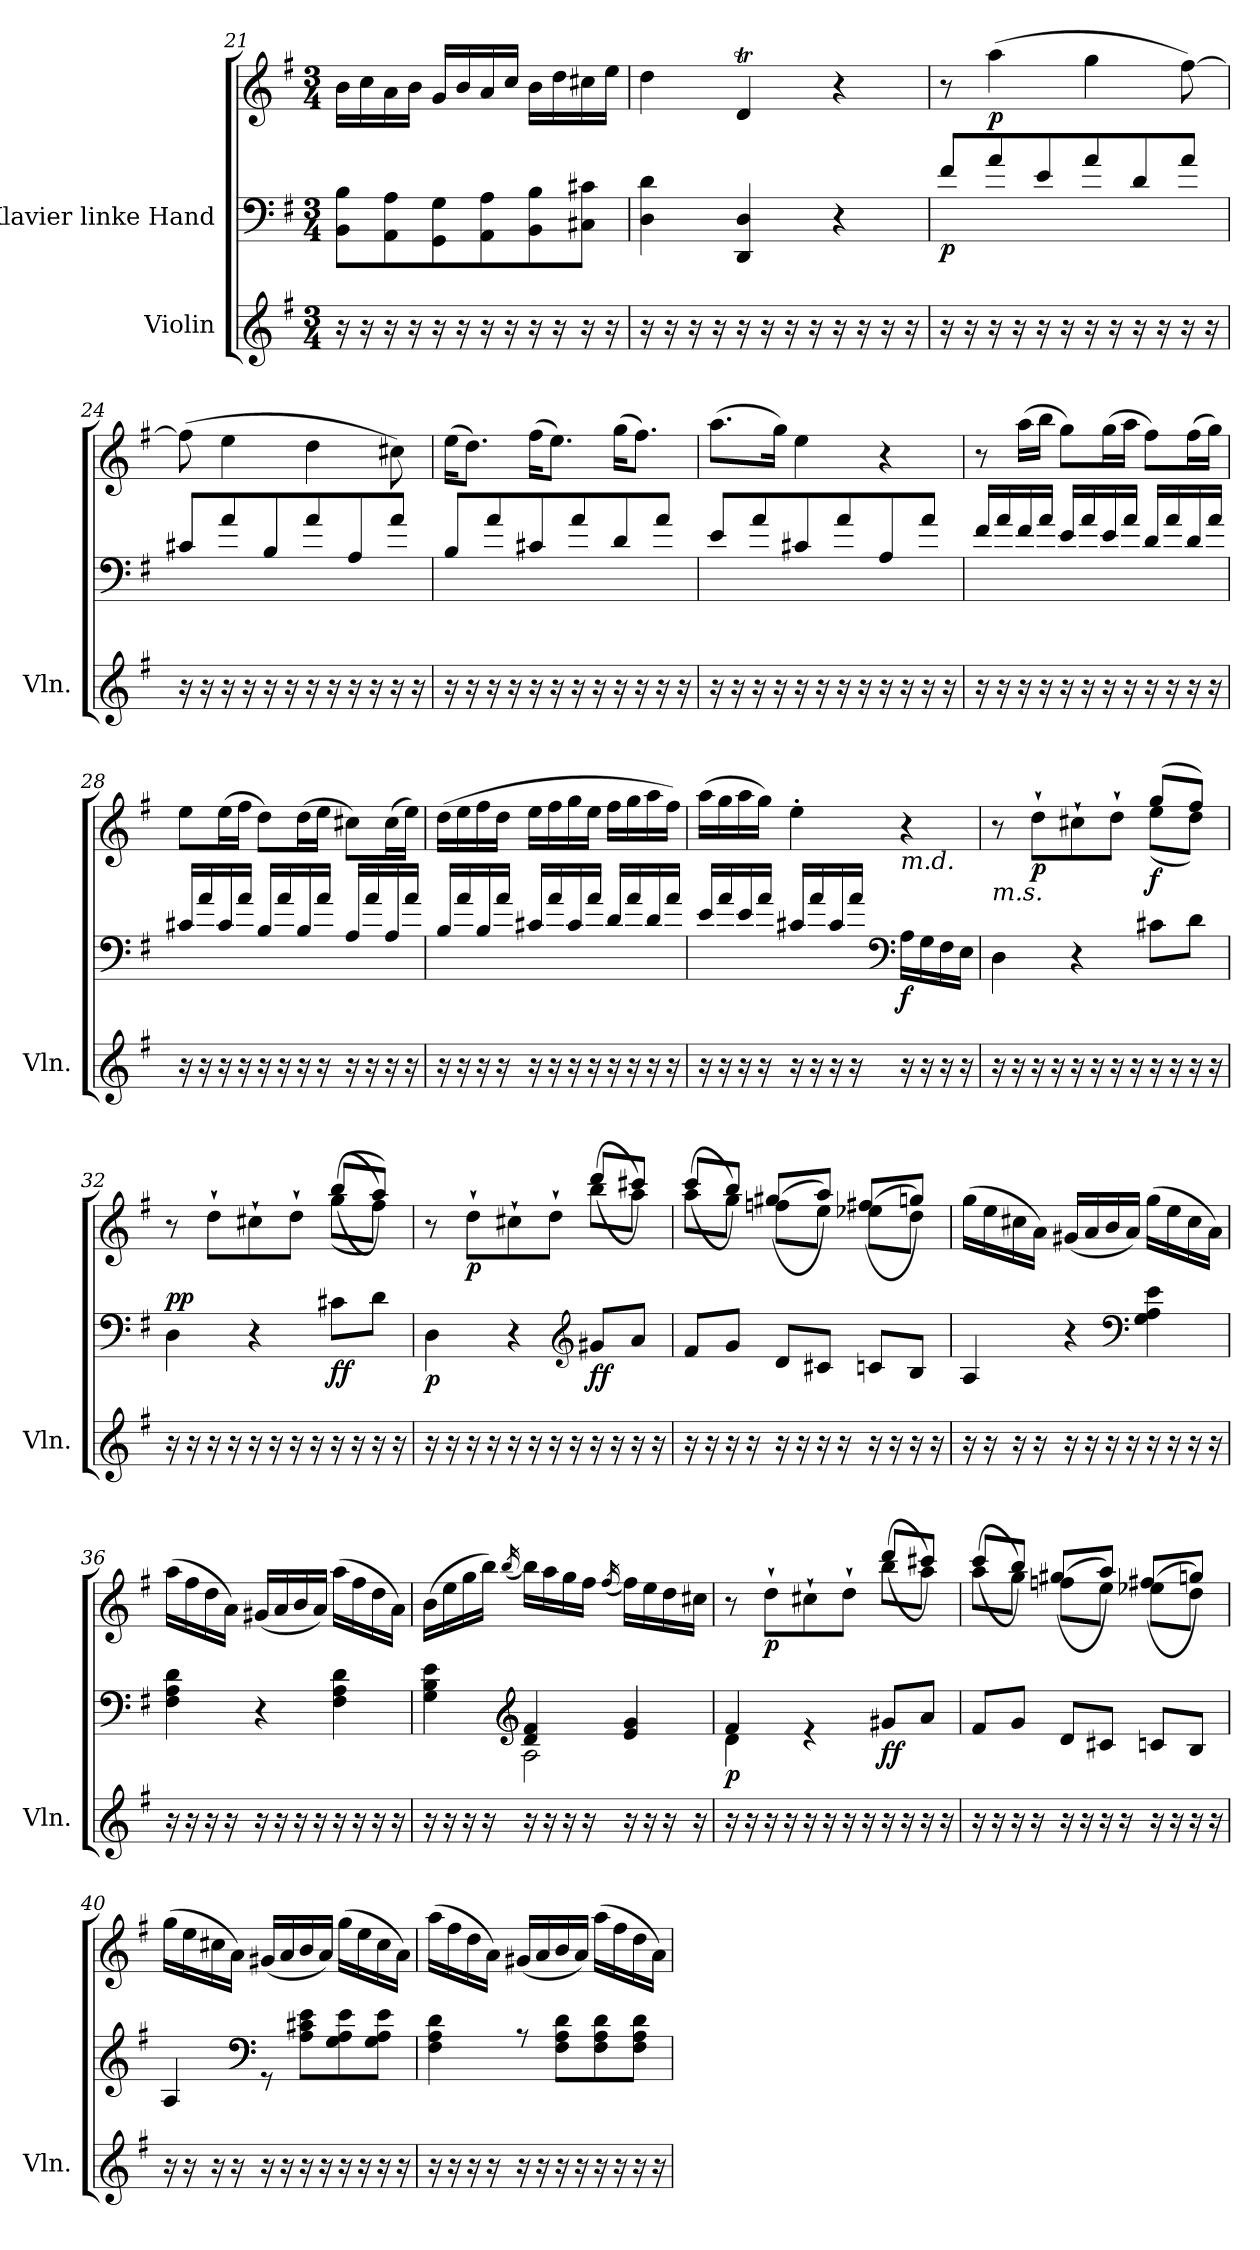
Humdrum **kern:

**kern	**kern	**kern	**dynam
*part2	*part1	*part1	*part1
*staff3	*staff2	*staff1	*staff1/2
*I"Violin	*I"Klavier linke Hand	*	*
*I'Vln.	*	*	*
!!LO:PB:g=z
*clefG2	*clefF4	*clefG2	*
*k[f#]	*k[f#]	*k[f#]	*
*M3/4	*M3/4	*M3/4	*
=21	=21	=21	=21
16r	8BB\ 8B\L	16b\LL	.
16r	.	16cc\	.
16r	8AA\ 8A\	16a\	.
16r	.	16b\JJ	.
16r	8GG\ 8G\	16g/LL	.
16r	.	16b/	.
16r	8AA\ 8A\	16a/	.
16r	.	16cc/JJ	.
16r	8BB\ 8B\	16b\LL	.
16r	.	16dd\	.
16r	8C#X\ 8c#X\J	16cc#X\	.
16r	.	16ee\JJ	.
=22	=22	=22	=22
16r	4D\ 4d\	4dd\	.
16r	.	.	.
16r	.	.	.
16r	.	.	.
16r	4DD/ 4D/	4dT/	.
16r	.	.	.
16r	.	.	.
16r	.	.	.
16r	4r	4r	.
16r	.	.	.
16r	.	.	.
16r	.	.	.
=23	=23	=23	=23
!	!	!	!LO:DY:b=2
16r	8f#/L	8r	p
16r	.	.	.
!	!	!	!LO:DY:b
16r	8a/	(>4aa\	p
16r	.	.	.
16r	8e/	.	.
16r	.	.	.
16r	8a/	4gg\	.
16r	.	.	.
16r	8d/	.	.
16r	.	.	.
16r	8a/J	[8ff#\)	.
16r	.	.	.
=24	=24	=24	=24
16r	8c#X/L	(>8ff#\]	.
16r	.	.	.
16r	8a/	4ee\	.
16r	.	.	.
16r	8B/	.	.
16r	.	.	.
16r	8a/	4dd\	.
16r	.	.	.
16r	8A/	.	.
16r	.	.	.
16r	8a/J	8cc#X\)	.
16r	.	.	.
!!LO:LB:g=z
=25	=25	=25	=25
16r	8B/L	(>16ee\KL	.
16r	.	8.dd\J)	.
16r	8a/	.	.
16r	.	.	.
16r	8c#X/	(>16ff#\KL	.
16r	.	8.ee\J)	.
16r	8a/	.	.
16r	.	.	.
16r	8d/	(>16gg\KL	.
16r	.	8.ff#\J)	.
16r	8a/J	.	.
16r	.	.	.
=26	=26	=26	=26
16r	8e/L	(>8.aa\L	.
16r	.	.	.
16r	8a/	.	.
16r	.	16gg\Jk)	.
16r	8c#X/	4ee\	.
16r	.	.	.
16r	8a/	.	.
16r	.	.	.
16r	8A/	4r	.
16r	.	.	.
16r	8a/J	.	.
16r	.	.	.
=27	=27	=27	=27
16r	16f#/LL	8r	.
16r	16a/	.	.
16r	16f#/	(>16aa\LL	.
16r	16a/JJ	16bb\JJ	.
16r	16e/LL	8gg\L)	.
16r	16a/	.	.
16r	16e/	(>16gg\L	.
16r	16a/JJ	16aa\JJ	.
16r	16d/LL	8ff#\L)	.
16r	16a/	.	.
16r	16d/	(>16ff#\L	.
16r	16a/JJ	16gg\JJ)	.
=28	=28	=28	=28
16r	16c#X/LL	8ee\L	.
16r	16a/	.	.
16r	16c#/	(>16ee\L	.
16r	16a/JJ	16ff#\JJ	.
16r	16B/LL	8dd\L)	.
16r	16a/	.	.
16r	16B/	(>16dd\L	.
16r	16a/JJ	16ee\JJ	.
16r	16A/LL	8cc#X\L)	.
16r	16a/	.	.
16r	16A/	(>16cc#\L	.
16r	16a/JJ	16ee\JJ)	.
!!LO:LB:g=z
=29	=29	=29	=29
16r	16B/LL	(>16dd\LL	.
16r	16a/	16ee\	.
16r	16B/	16ff#\	.
16r	16a/JJ	16dd\JJ	.
16r	16c#X/LL	16ee\LL	.
16r	16a/	16ff#\	.
16r	16c#/	16gg\	.
16r	16a/JJ	16ee\JJ	.
16r	16d/LL	16ff#\LL	.
16r	16a/	16gg\	.
16r	16d/	16aa\	.
16r	16a/JJ	16ff#\JJ)	.
=30	=30	=30	=30
16r	16e/LL	(>16aa\LL	.
16r	16a/	16gg\	.
16r	16e/	16aa\	.
16r	16a/JJ	16gg\JJ)	.
16r	16c#X/LL	4ee'\	.
16r	16a/	.	.
16r	16c#/	.	.
16r	16a/JJ	.	.
*	*clefF4	*	*
!	!	!LO:TX:b:i:t=m.d.	!
!	!	!	!LO:DY:b=2
16r	16A\LL	4r	f
16r	16G\	.	.
16r	16F#\	.	.
16r	16E\JJ	.	.
=31	=31	=31	=31
*	*	*^	*
!	!	!LO:TX:b:i:t=m.s.	!	!
16r	4D\	8r	2ryy	.
16r	.	.	.	.
!	!	!	!	!LO:DY:b
16r	.	8dd`\L	.	p
16r	.	.	.	.
16r	4r	8cc#X`\	.	.
16r	.	.	.	.
16r	.	8dd`\J	.	.
16r	.	.	.	.
!	!	!	!	!LO:DY:b
16r	8c#X\L	(>8gg/L	(<8ee\L	f
16r	.	.	.	.
16r	8d\J	8ff#/J)	8dd\J)	.
16r	.	.	.	.
=32	=32	=32	=32	=32
!	!	!	!	!LO:DY:b=2
!	!	!	!	!LO:DY:n=1:a=2
16r	4D\	8r	2ryy	p p
16r	.	.	.	.
16r	.	8dd`\L	.	.
16r	.	.	.	.
16r	4r	8cc#X`\	.	.
16r	.	.	.	.
16r	.	8dd`\J	.	.
16r	.	.	.	.
!	!	!	!	!LO:DY:n=2:b=2
!	!	!	!	!LO:DY:n=3:b
16r	8c#X\L	(<(<8gg\L	(>(>8bb/L	f f
16r	.	.	.	.
16r	8d\J	8ff#\J))	8aa/J))	.
16r	.	.	.	.
!!LO:PB:g=z	!!
=33	=33	=33	=33	=33
!	!	!	!	!LO:DY:b=2
16r	4D\	8r	2ryy	p
16r	.	.	.	.
!	!	!	!	!LO:DY:b
16r	.	8dd`\L	.	p
16r	.	.	.	.
16r	4r	8cc#X`\	.	.
16r	.	.	.	.
16r	.	8dd`\J	.	.
16r	.	.	.	.
*	*clefG2	*	*	*
!	!	!	!	!LO:DY:b=2
!	!	!	!	!LO:DY:n=1:b
16r	8g#X/L	(<8bb\L	(>8ddd/L	f f
16r	.	.	.	.
16r	8a/J	8aa\J)	8ccc#X/J)	.
16r	.	.	.	.
=34	=34	=34	=34	=34
16r	8f#/L	(<8aa\L	(>8ccc/L	.
16r	.	.	.	.
16r	8g/J	8gg\J)	8bb/J)	.
16r	.	.	.	.
16r	8d/L	(<8ffn\L	(>8gg#X/L	.
16r	.	.	.	.
16r	8c#X/J	8ee\J)	8aa/J)	.
16r	.	.	.	.
16r	8cn/L	(<8ee-X\L	(>8ff#X/L	.
16r	.	.	.	.
16r	8B/J	8dd\J)	8ggn/J)	.
16r	.	.	.	.
*	*	*v	*v	*
=35	=35	=35	=35
16r	4A/	(>16gg\LL	.
16r	.	16ee\	.
16r	.	16cc#X\	.
16r	.	16a\JJ)	.
16r	4r	(<16g#X/LL	.
16r	.	16a/	.
16r	.	16b/	.
16r	.	16a/JJ)	.
*	*clefF4	*	*
16r	4G\ 4A\ 4e\	(>16gg\LL	.
16r	.	16ee\	.
16r	.	16cc#\	.
16r	.	16a\JJ)	.
!!LO:LB:g=z
=36	=36	=36	=36
16r	4F#\ 4A\ 4d\	(>16aa\LL	.
16r	.	16ff#\	.
16r	.	16dd\	.
16r	.	16a\JJ)	.
16r	4r	(<16g#X/LL	.
16r	.	16a/	.
16r	.	16b/	.
16r	.	16a/JJ)	.
16r	4F#\ 4A\ 4d\	(>16aa\LL	.
16r	.	16ff#\	.
16r	.	16dd\	.
16r	.	16a\JJ)	.
=37	=37	=37	=37
*	*^	*	*
16r	4ryy	4G\ 4B\ 4e\	(>16b\LL	.
16r	.	.	16ee\	.
16r	.	.	16gg\	.
16r	.	.	16bb\JJ)	.
*	*clefG2	*	*	*
.	.	.	(<16qbb/	.
16r	4d/ 4f#/	2A\	16bb\LL)	.
16r	.	.	16aa\	.
16r	.	.	16gg\	.
16r	.	.	16ff#\JJ	.
.	.	.	(<16qff#/	.
16r	4e/ 4g/	.	16ff#\LL)	.
16r	.	.	16ee\	.
16r	.	.	16dd\	.
16r	.	.	16cc#X\JJ	.
=38	=38	=38	=38	=38
*	*	*	*^	*
!	!	!	!	!	!LO:DY:b=2
16r	4f#/	4d\	8r	2ryy	p
16r	.	.	.	.	.
!	!	!	!	!	!LO:DY:b
16r	.	.	8dd`\L	.	p
16r	.	.	.	.	.
16r	4re	4ryy	8cc#X`\	.	.
16r	.	.	.	.	.
16r	.	.	8dd`\J	.	.
16r	.	.	.	.	.
!	!	!	!	!	!LO:DY:b=2
!	!	!	!	!	!LO:DY:n=1:b
16r	4ryy	8g#X/L	(<8bb\L	(>8ddd/L	f f
16r	.	.	.	.	.
16r	.	8a/J	8aa\J)	8ccc#X/J)	.
16r	.	.	.	.	.
!!LO:LB:g=z	!!
=39	=39	=39	=39	=39	=39
16r	4ryy	8f#/L	(<8aa\L	(>8ccc/L	.
16r	.	.	.	.	.
16r	.	8g/J	8gg\J)	8bb/J)	.
16r	.	.	.	.	.
16r	4ryy	8d/L	(<8ffn\L	(>8gg#X/L	.
16r	.	.	.	.	.
16r	.	8c#X/J	8ee\J)	8aa/J)	.
16r	.	.	.	.	.
16r	4ryy	8cn/L	(<8ee-X\L	(>8ff#X/L	.
16r	.	.	.	.	.
16r	.	8B/J	8dd\J)	8ggn/J)	.
16r	.	.	.	.	.
*	*	*	*v	*v	*
!!LO:PB:g=z
=40	=40	=40	=40	=40
16r	4ryy	4A/	(>16gg\LL	.
16r	.	.	16ee\	.
16r	.	.	16cc#X\	.
16r	.	.	16a\JJ)	.
*	*clefF4	*	*	*
16r	8rGG	8ryy	(<16g#X/LL	.
16r	.	.	16a/	.
16r	8ryy	8A\ 8c#X\ 8e\L	16b/	.
16r	.	.	16a/JJ)	.
16r	4ryy	8G\ 8A\ 8e\	(>16gg\LL	.
16r	.	.	16ee\	.
16r	.	8G\ 8A\ 8e\J	16cc#\	.
16r	.	.	16a\JJ)	.
=41	=41	=41	=41	=41
16r	2.ryy	4F#\ 4A\ 4d\	(>16aa\LL	.
16r	.	.	16ff#\	.
16r	.	.	16dd\	.
16r	.	.	16a\JJ)	.
16r	.	8rA	(<16g#X/LL	.
16r	.	.	16a/	.
16r	.	8F#\ 8A\ 8d\L	16b/	.
16r	.	.	16a/JJ)	.
16r	.	8F#\ 8A\ 8d\	(>16aa\LL	.
16r	.	.	16ff#\	.
16r	.	8F#\ 8A\ 8d\J	16dd\	.
16r	.	.	16a\JJ)	.
*	*v	*v	*	*
=	=	=	=
*-	*-	*-	*-
